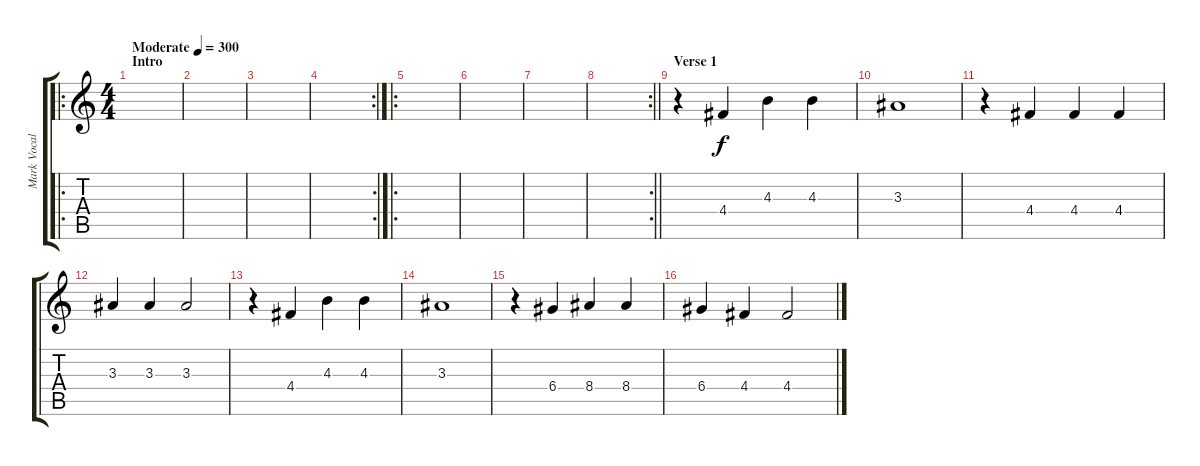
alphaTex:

\track ("Mark Vocals" "Mark Vocal") {instrument overdrivenguitar}
\staff {score tabs}
\tuning (E4 B3 G3 D3 A2 E2) {hide}
\ro
\ts (4 4)
\section ("" "Intro")
\tempo (300 "Moderate")
\clef g2
\ks c
|
|
|
\rc 2
|
\ro
|
|
|
\rc 2
\barLineRight lightlight
|
\section ("" "Verse 1")
r.4 4.4.4 4.3.4 4.3.4 |
3.3.1 |
r.4 4.4.4 4.4.4 4.4.4 |
3.3.4 3.3.4 3.3.2 |
r.4 4.4.4 4.3.4 4.3.4 |
3.3.1 |
r.4 6.4.4 8.4.4 8.4.4 |
6.4.4 4.4.4 4.4.2
